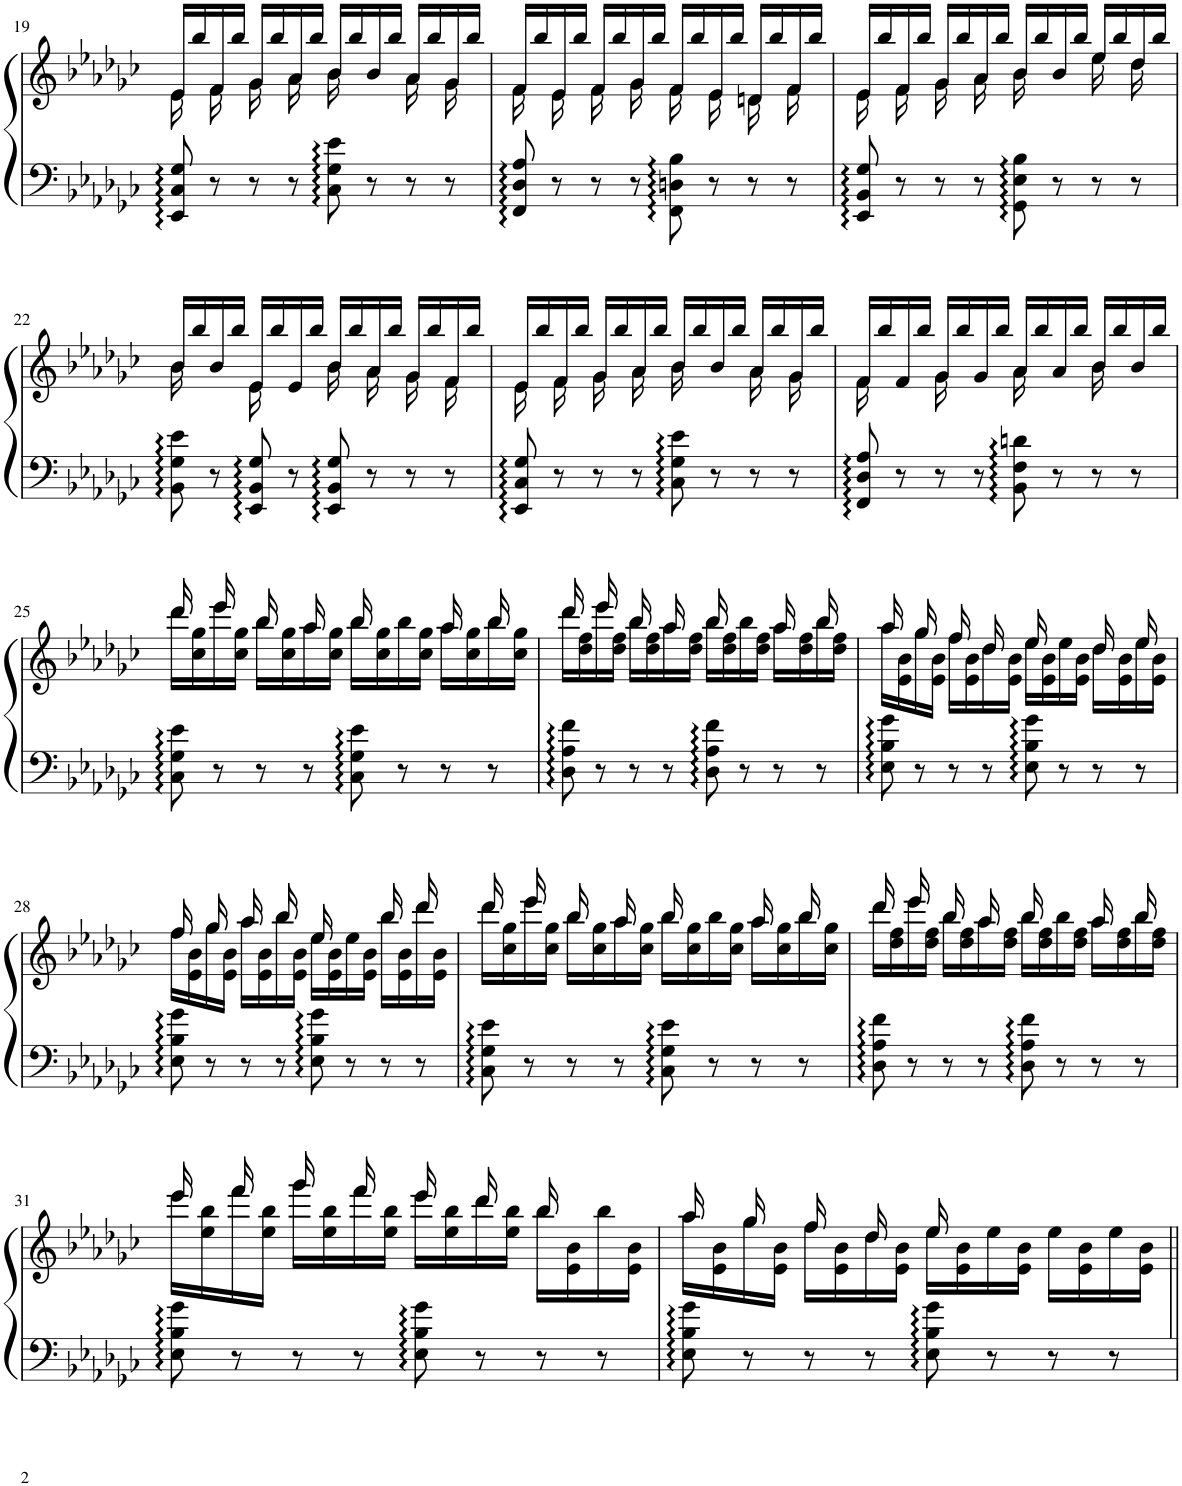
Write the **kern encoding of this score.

**kern	**kern
*part2	*part1
*staff2	*staff1
*I"Piano	*I"Piano
*I'Pno	*I'Pno
!!LO:PB:g=z
*clefF4	*clefG2
*k[b-e-a-d-g-c-]	*k[b-e-a-d-g-c-]
*M4/4	*M4/4
=19	=19
*	*^
8EE-/ 8C-/ 8G-/	16e-/LL	16e-\
.	16bb-/	16ryy
8r	16f/	16f\
.	16bb-/JJ	16ryy
8r	16g-/LL	16g-\
.	16bb-/	16ryy
8r	16a-/	16a-\
.	16bb-/JJ	16ryy
8C-\ 8G-\ 8e-\	16b-/LL	16b-\
.	16bb-/	8.ryy
8r	16b-/	.
.	16bb-/JJ	.
8r	16a-/LL	16a-\
.	16bb-/	16ryy
8r	16g-/	16g-\
.	16bb-/JJ	16ryy
=20	=20	=20
8FF/ 8D-/ 8A-/	16f/LL	16f\
.	16bb-/	16ryy
8r	16e-/	16e-\
.	16bb-/JJ	16ryy
8r	16f/LL	16f\
.	16bb-/	16ryy
8r	16g-/	16g-\
.	16bb-/JJ	16ryy
8FF\ 8Dn\ 8B-\	16f/LL	16f\
.	16bb-/	16ryy
8r	16e-/	16e-\
.	16bb-/JJ	16ryy
8r	16dn/LL	16d\
.	16bb-/	16ryy
8r	16f/	16f\
.	16bb-/JJ	16ryy
=21	=21	=21
8EE-/ 8BB-/ 8G-/	16e-/LL	16e-\
.	16bb-/	16ryy
8r	16f/	16f\
.	16bb-/JJ	16ryy
8r	16g-/LL	16g-\
.	16bb-/	16ryy
8r	16a-/	16a-\
.	16bb-/JJ	16ryy
8GG-\ 8E-\ 8B-\	16b-/LL	16b-\
.	16bb-/	8.ryy
8r	16b-/	.
.	16bb-/JJ	.
8r	16ee-/LL	16ee-\
.	16bb-/	16ryy
8r	16dd-/	16dd-\
.	16bb-/JJ	16ryy
!!LO:LB:g=z	!!
=22	=22	=22
8BB-\ 8G-\ 8e-\	16b-/LL	16b-\
.	16bb-/	8.ryy
8r	16b-/	.
.	16bb-/JJ	.
8EE-/ 8BB-/ 8G-/	16e-/LL	16e-\
.	16bb-/	8.ryy
8r	16e-/	.
.	16bb-/JJ	.
8EE-/ 8BB-/ 8G-/	16b-/LL	16b-\
.	16bb-/	16ryy
8r	16a-/	16a-\
.	16bb-/JJ	16ryy
8r	16g-/LL	16g-\
.	16bb-/	16ryy
8r	16f/	16f\
.	16bb-/JJ	16ryy
=23	=23	=23
8EE-/ 8C-/ 8G-/	16e-/LL	16e-\
.	16bb-/	16ryy
8r	16f/	16f\
.	16bb-/JJ	16ryy
8r	16g-/LL	16g-\
.	16bb-/	16ryy
8r	16a-/	16a-\
.	16bb-/JJ	16ryy
8C-\ 8G-\ 8e-\	16b-/LL	16b-\
.	16bb-/	8.ryy
8r	16b-/	.
.	16bb-/JJ	.
8r	16a-/LL	16a-\
.	16bb-/	16ryy
8r	16g-/	16g-\
.	16bb-/JJ	16ryy
=24	=24	=24
8FF/ 8D-/ 8A-/	16f/LL	16f\
.	16bb-/	8.ryy
8r	16f/	.
.	16bb-/JJ	.
8r	16g-/LL	16g-\
.	16bb-/	8.ryy
8r	16g-/	.
.	16bb-/JJ	.
8BB-\ 8F\ 8dn\	16a-/LL	16a-\
.	16bb-/	8.ryy
8r	16a-/	.
.	16bb-/JJ	.
8r	16b-/LL	16b-\
.	16bb-/	8.ryy
8r	16b-/	.
.	16bb-/JJ	.
!!LO:LB:g=z	!!
=25	=25	=25
8C-\ 8G-\ 8e-\	16ddd-\LL	16ddd-/
.	16cc-\ 16gg-\	16ryy
8r	16eee-\	16eee-/
.	16cc-\ 16gg-\JJ	16ryy
8r	16bb-\LL	16bb-/
.	16cc-\ 16gg-\	16ryy
8r	16aa-\	16aa-/
.	16cc-\ 16gg-\JJ	16ryy
8C-\ 8G-\ 8e-\	16bb-\LL	16bb-/
.	16cc-\ 16gg-\	8.ryy
8r	16bb-\	.
.	16cc-\ 16gg-\JJ	.
8r	16aa-\LL	16aa-/
.	16cc-\ 16gg-\	16ryy
8r	16bb-\	16bb-/
.	16cc-\ 16gg-\JJ	16ryy
=26	=26	=26
8D-\ 8A-\ 8f\	16ddd-\LL	16ddd-/
.	16dd-\ 16ff\	16ryy
8r	16eee-\	16eee-/
.	16dd-\ 16ff\JJ	16ryy
8r	16bb-\LL	16bb-/
.	16dd-\ 16ff\	16ryy
8r	16aa-\	16aa-/
.	16dd-\ 16ff\JJ	16ryy
8D-\ 8A-\ 8f\	16bb-\LL	16bb-/
.	16dd-\ 16ff\	8.ryy
8r	16bb-\	.
.	16dd-\ 16ff\JJ	.
8r	16aa-\LL	16aa-/
.	16dd-\ 16ff\	16ryy
8r	16bb-\	16bb-/
.	16dd-\ 16ff\JJ	16ryy
=27	=27	=27
8E-\ 8B-\ 8g-\	16aa-\LL	16aa-/
.	16e-\ 16b-\	16ryy
8r	16gg-\	16gg-/
.	16e-\ 16b-\JJ	16ryy
8r	16ff\LL	16ff/
.	16e-\ 16b-\	16ryy
8r	16dd-\	16dd-/
.	16e-\ 16b-\JJ	16ryy
8E-\ 8B-\ 8g-\	16ee-\LL	16ee-/
.	16e-\ 16b-\	8.ryy
8r	16ee-\	.
.	16e-\ 16b-\JJ	.
8r	16dd-\LL	16dd-/
.	16e-\ 16b-\	16ryy
8r	16ee-\	16ee-/
.	16e-\ 16b-\JJ	16ryy
!!LO:LB:g=z	!!
=28	=28	=28
8E-\ 8B-\ 8g-\	16ff\LL	16ff/
.	16e-\ 16b-\	16ryy
8r	16gg-\	16gg-/
.	16e-\ 16b-\JJ	16ryy
8r	16aa-\LL	16aa-/
.	16e-\ 16b-\	16ryy
8r	16bb-\	16bb-/
.	16e-\ 16b-\JJ	16ryy
8E-\ 8B-\ 8g-\	16ee-\LL	16ee-/
.	16e-\ 16b-\	8.ryy
8r	16ee-\	.
.	16e-\ 16b-\JJ	.
8r	16bb-\LL	16bb-/
.	16e-\ 16b-\	16ryy
8r	16ddd-\	16ddd-/
.	16e-\ 16b-\JJ	16ryy
=29	=29	=29
8C-\ 8G-\ 8e-\	16ddd-\LL	16ddd-/
.	16cc-\ 16gg-\	16ryy
8r	16eee-\	16eee-/
.	16cc-\ 16gg-\JJ	16ryy
8r	16bb-\LL	16bb-/
.	16cc-\ 16gg-\	16ryy
8r	16aa-\	16aa-/
.	16cc-\ 16gg-\JJ	16ryy
8C-\ 8G-\ 8e-\	16bb-\LL	16bb-/
.	16cc-\ 16gg-\	8.ryy
8r	16bb-\	.
.	16cc-\ 16gg-\JJ	.
8r	16aa-\LL	16aa-/
.	16cc-\ 16gg-\	16ryy
8r	16bb-\	16bb-/
.	16cc-\ 16gg-\JJ	16ryy
=30	=30	=30
8D-\ 8A-\ 8f\	16ddd-\LL	16ddd-/
.	16dd-\ 16ff\	16ryy
8r	16eee-\	16eee-/
.	16dd-\ 16ff\JJ	16ryy
8r	16bb-\LL	16bb-/
.	16dd-\ 16ff\	16ryy
8r	16aa-\	16aa-/
.	16dd-\ 16ff\JJ	16ryy
8D-\ 8A-\ 8f\	16bb-\LL	16bb-/
.	16dd-\ 16ff\	8.ryy
8r	16bb-\	.
.	16dd-\ 16ff\JJ	.
8r	16aa-\LL	16aa-/
.	16dd-\ 16ff\	16ryy
8r	16bb-\	16bb-/
.	16dd-\ 16ff\JJ	16ryy
!!LO:LB:g=z	!!
=31	=31	=31
8E-\ 8B-\ 8g-\	16eee-\LL	16eee-/
.	16ee-\ 16bb-\	16ryy
8r	16fff\	16fff/
.	16ee-\ 16bb-\JJ	16ryy
8r	16ggg-\LL	16ggg-/
.	16ee-\ 16bb-\	16ryy
8r	16fff\	16fff/
.	16ee-\ 16bb-\JJ	16ryy
8E-\ 8B-\ 8g-\	16eee-\LL	16eee-/
.	16ee-\ 16bb-\	16ryy
8r	16ddd-\	16ddd-/
.	16ee-\ 16bb-\JJ	16ryy
8r	16bb-\LL	16bb-/
.	16e-\ 16b-\	8.ryy
8r	16bb-\	.
.	16e-\ 16b-\JJ	.
=32	=32	=32
8E-\ 8B-\ 8g-\	16aa-\LL	16aa-/
.	16e-\ 16b-\	16ryy
8r	16gg-\	16gg-/
.	16e-\ 16b-\JJ	16ryy
8r	16ff\LL	16ff/
.	16e-\ 16b-\	16ryy
8r	16dd-\	16dd-/
.	16e-\ 16b-\JJ	16ryy
8E-\ 8B-\ 8g-\	16ee-\LL	16ee-/
.	16e-\ 16b-\	4..ryy
8r	16ee-\	.
.	16e-\ 16b-\JJ	.
8r	16ee-\LL	.
.	16e-\ 16b-\	.
8r	16ee-\	.
.	16e-\ 16b-\JJ	.
*	*v	*v
=||	=||
*-	*-
